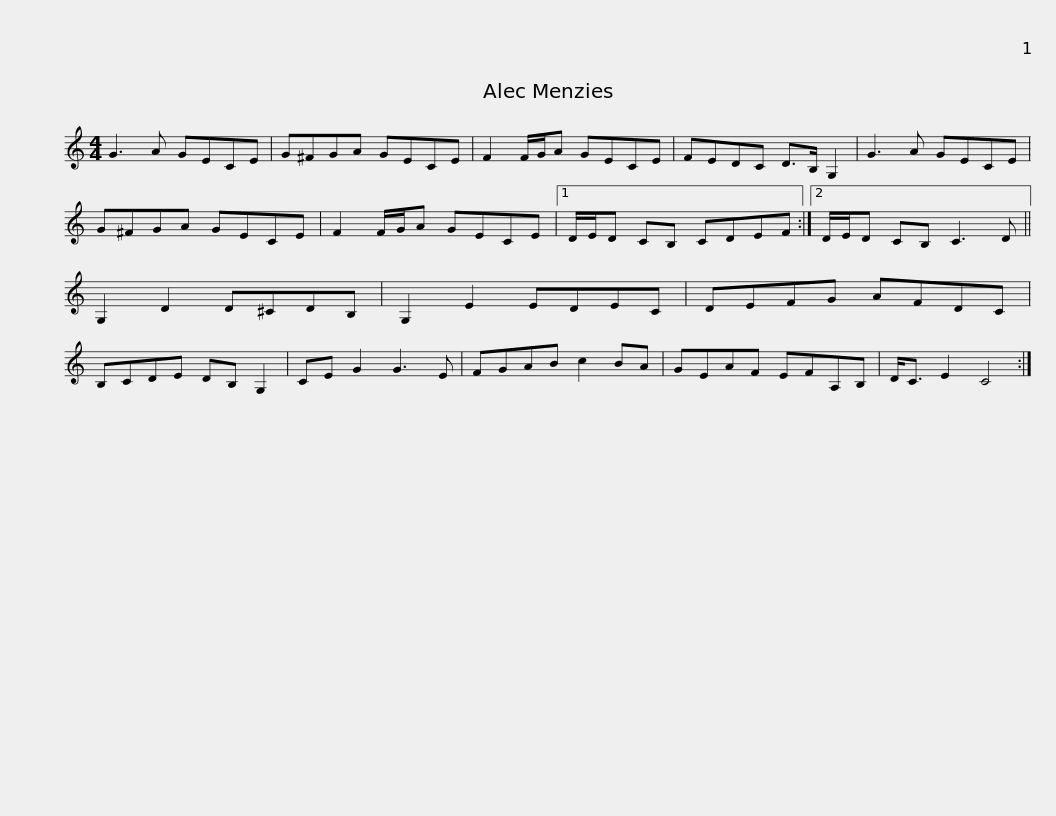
X:1
L:1/8
M:4/4
I:linebreak $
K:C
V:1 treble
V:1
 G3 A GECE | G^FGA GECE | F2 F/G/A GECE | FEDC D>B, G,2 | G3 A GECE |$ %5
 G^FGA GECE | F2 F/G/A GECE |1 D/E/D CB, CDEF :|2 D/E/D CB, C3 D || G,2 D2 D^CDB, |$ %10
 G,2 E2 EDEC | DEFG AFDC | B,CDE DB, G,2 | CE G2 G3 E | FGAB c2 BA | %15
 GEAF EFA,B, |$ D<C E2 C4 :| %17
